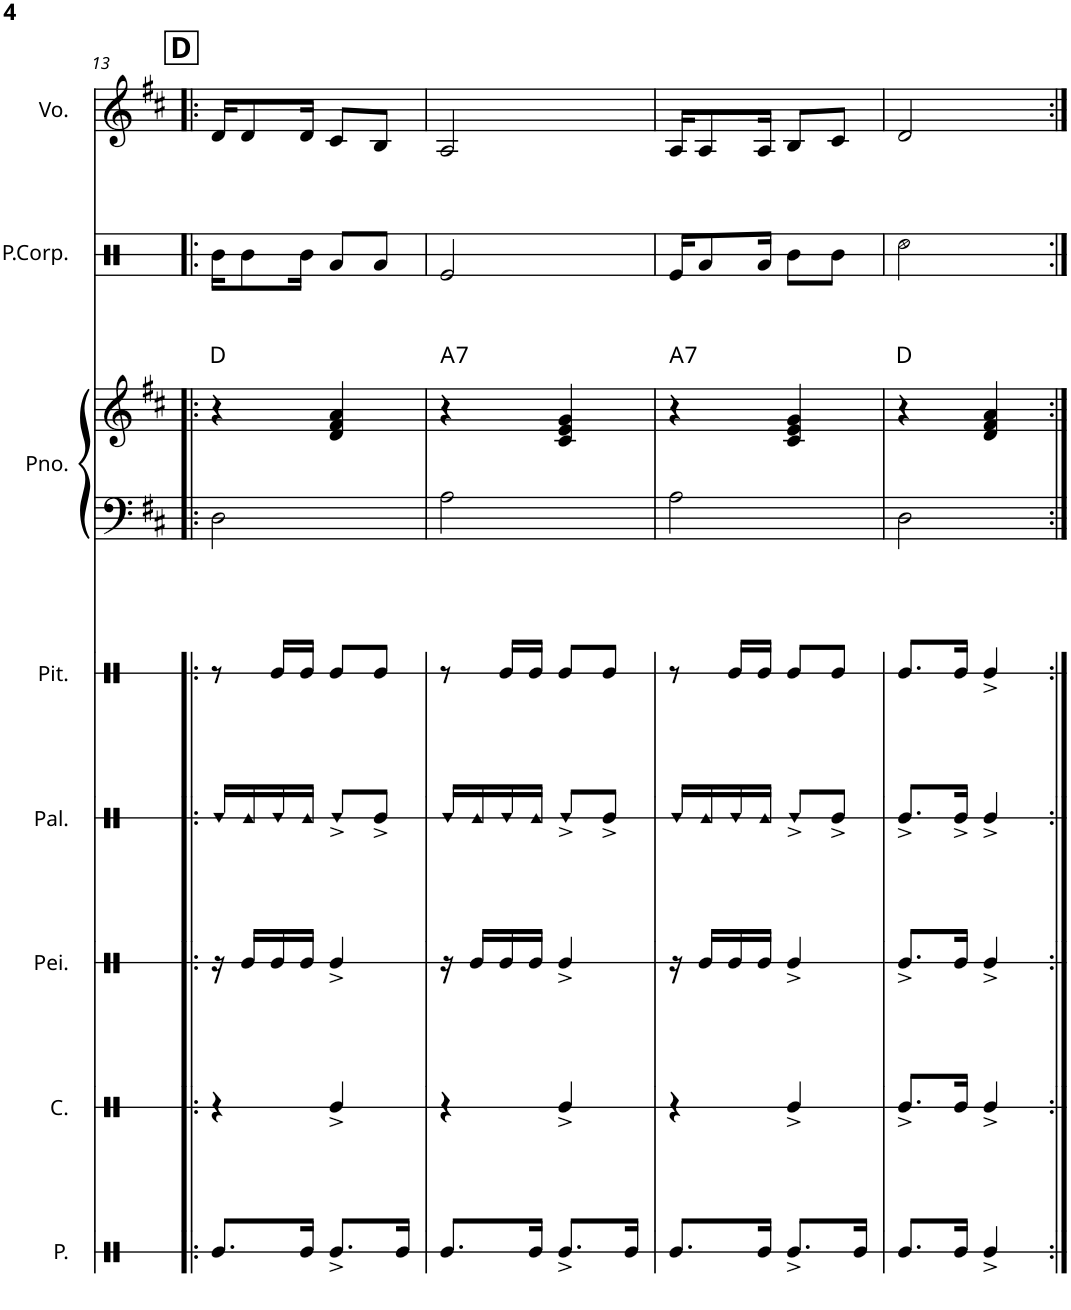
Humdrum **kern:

**kern	**kern	**kern	**kern	**kern	**kern	**kern	**harte	**kern	**kern
*part8	*part7	*part6	*part5	*part4	*part3	*part3	*part3	*part2	*part1
*staff9	*staff8	*staff7	*staff6	*staff5	*staff4	*staff3	*	*staff2	*staff1
*I"Pés	*I"Coxas	*I"Peito	*I"Palmas	*I"Pitos	*I"Piano	*	*	*I"Perc. Corporal	*I"Voz
*I'P.	*I'C.	*I'Pei.	*I'Pal.	*I'Pit.	*I'Pno.	*	*	*I'P.Corp.	*I'Vo.
!!LO:PB:g=z
*clefX	*clefX	*clefX	*clefX	*clefX	*clefF4	*clefG2	*	*clefX	*clefG2
*k[]	*k[]	*k[]	*k[]	*k[]	*k[f#c#]	*k[f#c#]	*	*k[]	*k[f#c#]
*M2/4	*M2/4	*M2/4	*M2/4	*M2/4	*M2/4	*M2/4	*	*M2/4	*M2/4
!!LO:REH:place=s1:a:B:cj:fs=14:t=D
=13!|:	=13!|:	=13!|:	=13!|:	=13!|:	=13!|:	=13!|:	=13!|:	=13!|:	=13!|:
8.Re/L	4r	16r	16Re/LL	8r	2D\	4r	D:maj	16R\KL	16d/KL
.	.	16Re/LL	16Re/	.	.	.	.	8R\	8d/
.	.	16Re/	16Re/	16Re/LL	.	.	.	.	.
16Re/Jk	.	16Re/JJ	16Re/JJ	16Re/JJ	.	.	.	16R\Jk	16d/Jk
8.Re^/L	4Re^/	4Re^/	8Re^/L	8Re/L	.	4d/ 4f#/ 4a/	.	8Ra/L	8c#/L
.	.	.	8Re^/J	8Re/J	.	.	.	8Ra/J	8B/J
16Re/Jk	.	.	.	.	.	.	.	.	.
=14	=14	=14	=14	=14	=14	=14	=14	=14	=14
!	!	!	!	!	!	!	!LO:H:kt=7	!	!
8.Re/L	4r	16r	16Re/LL	8r	2A\	4r	A:7	2Rg/	2A/
.	.	16Re/LL	16Re/	.	.	.	.	.	.
.	.	16Re/	16Re/	16Re/LL	.	.	.	.	.
16Re/Jk	.	16Re/JJ	16Re/JJ	16Re/JJ	.	.	.	.	.
8.Re^/L	4Re^/	4Re^/	8Re^/L	8Re/L	.	4c#/ 4e/ 4g/	.	.	.
.	.	.	8Re^/J	8Re/J	.	.	.	.	.
16Re/Jk	.	.	.	.	.	.	.	.	.
=15	=15	=15	=15	=15	=15	=15	=15	=15	=15
!	!	!	!	!	!	!	!LO:H:kt=7	!	!
8.Re/L	4r	16r	16Re/LL	8r	2A\	4r	A:7	16Rg/KL	16A/KL
.	.	16Re/LL	16Re/	.	.	.	.	8Ra/	8A/
.	.	16Re/	16Re/	16Re/LL	.	.	.	.	.
16Re/Jk	.	16Re/JJ	16Re/JJ	16Re/JJ	.	.	.	16Ra/Jk	16A/Jk
8.Re^/L	4Re^/	4Re^/	8Re^/L	8Re/L	.	4c#/ 4e/ 4g/	.	8R\L	8B/L
.	.	.	8Re^/J	8Re/J	.	.	.	8R\J	8c#/J
16Re/Jk	.	.	.	.	.	.	.	.	.
=16	=16	=16	=16	=16	=16	=16	=16	=16	=16
8.Re/L	8.Re^/L	8.Re^/L	8.Re^/L	8.Re/L	2D\	4r	D:maj	2Rcc\	2d/
16Re/Jk	16Re/Jk	16Re/Jk	16Re^/Jk	16Re/Jk	.	.	.	.	.
4Re^/	4Re^/	4Re^/	4Re^/	4Re^/	.	4d/ 4f#/ 4a/	.	.	.
=:|!	=:|!	=:|!	=:|!	=:|!	=:|!	=:|!	=:|!	=:|!	=:|!
*-	*-	*-	*-	*-	*-	*-	*-	*-	*-
